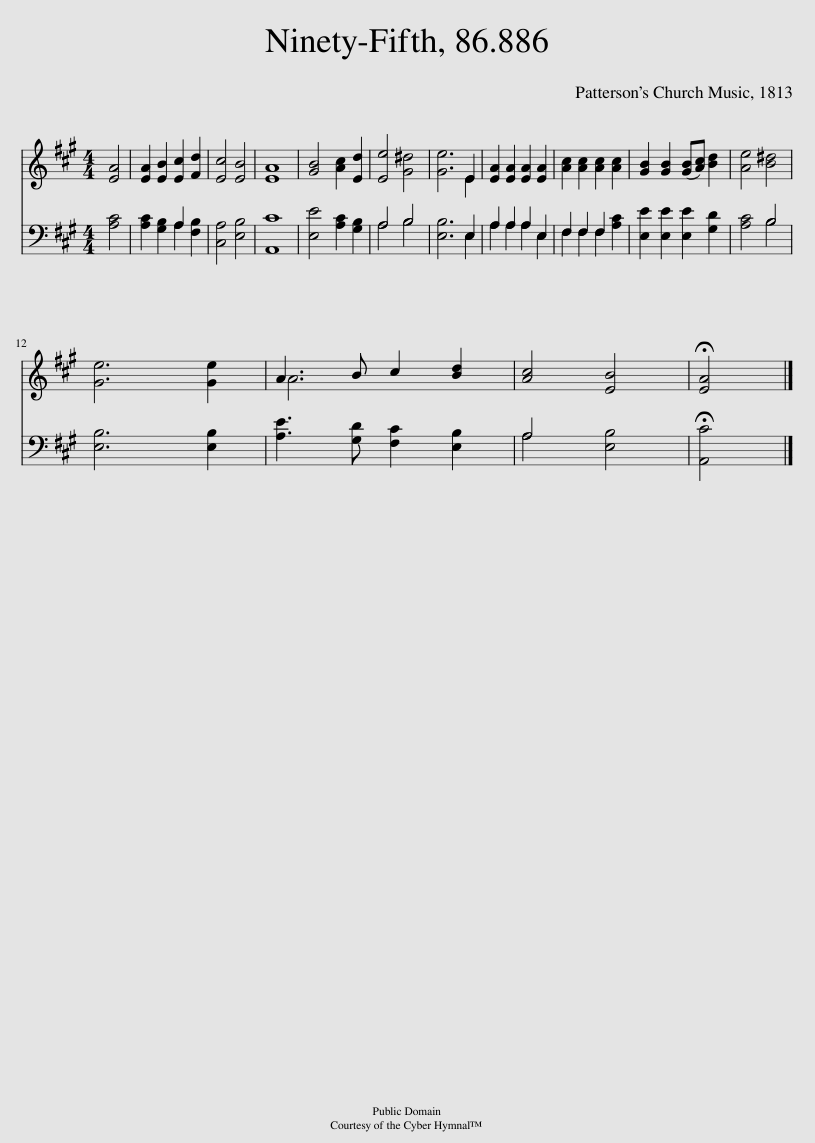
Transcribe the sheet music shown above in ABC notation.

X:1
%%score ( 1 2 ) ( 3 4 )
L:1/8
M:4/4
I:linebreak $
K:A
V:1 treble
V:2 treble
V:3 bass
V:4 bass
V:1
 [EA]4 | [EA]2 [EB]2 [Ec]2 [Fd]2 | [Ec]4 [EB]4 | [EA]8 | [GB]4 [Ac]2 [Ed]2 | %5
 [Ee]4 [G^d]4 | [Ge]6 E2 | [EA]2 [EA]2 [EA]2 [EA]2 | [Ac]2 [Ac]2 [Ac]2 [Ac]2 | [GB]2 [GB]2 ([GB][Ac]) [Bd]2 | %10
 [Ae]4 [B^d]4 |$ [Ge]6 [Ge]2 | A3 B c2 [Bd]2 | [Ac]4 [EB]4 | !fermata![EA]4 |] %15
V:2
 x4 | x8 | x8 | x8 | x8 | %5
 x8 | x6 E2 | x8 | x8 | x8 | %10
 x8 |$ x8 | A6 x2 | x8 | x4 |] %15
V:3
 [A,C]4 | [A,C]2 [G,B,]2 A,2 [F,B,]2 | [C,A,]4 [E,B,]4 | [A,,C]8 | [E,E]4 [A,C]2 [G,B,]2 | %5
 A,4 B,4 | [E,B,]6 E,2 | A,2 A,2 A,2 E,2 | F,2 F,2 F,2 [A,C]2 | [E,E]2 [E,E]2 [E,E]2 [G,D]2 | %10
 [A,C]4 B,4 |$ [E,B,]6 [E,B,]2 | [A,E]3 [G,D] [F,C]2 [E,B,]2 | A,4 [E,B,]4 | !fermata![A,,C]4 |] %15
V:4
 x4 | x4 A,2 x2 | x8 | x8 | x8 | %5
 A,4 B,4 | x6 E,2 | A,2 A,2 A,2 E,2 | F,2 F,2 F,2 x2 | x8 | %10
 x4 B,4 |$ x8 | x8 | A,4 x4 | x4 |] %15
